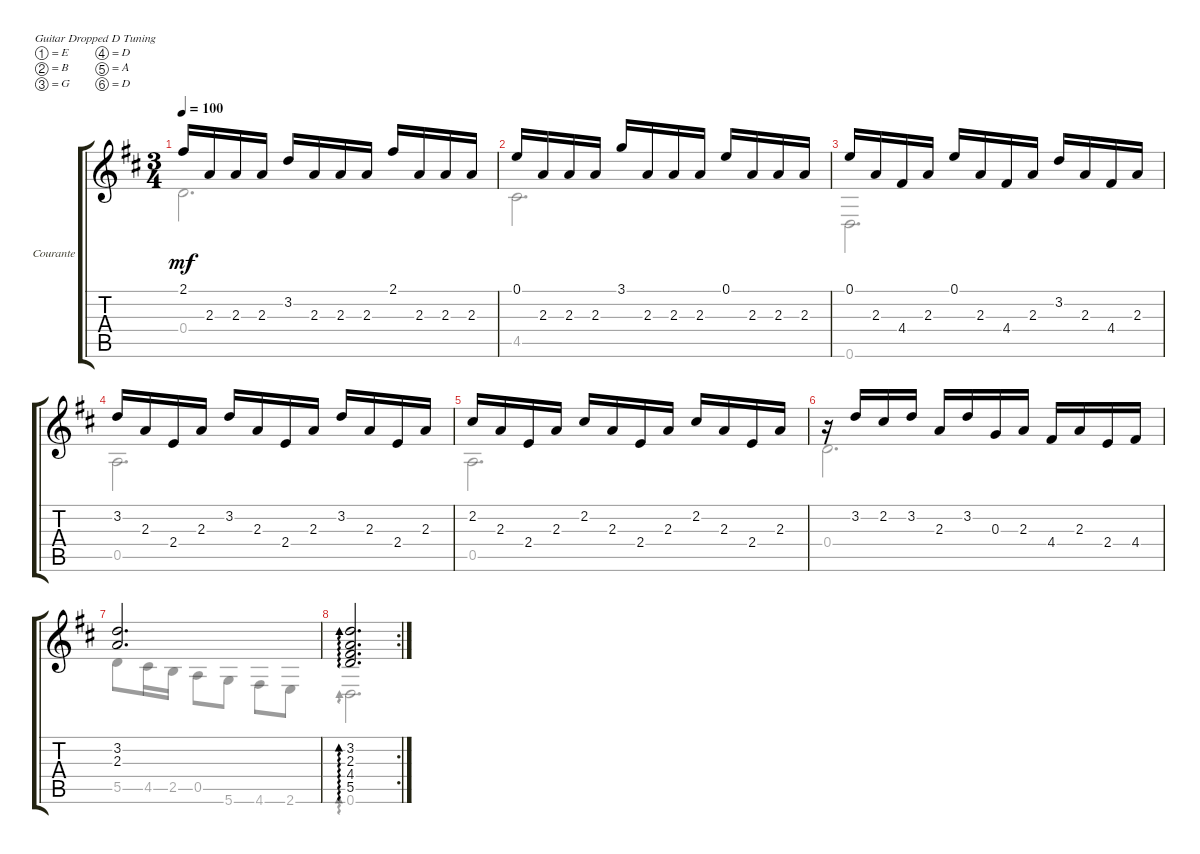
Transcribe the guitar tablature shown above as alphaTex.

\bracketExtendMode groupsimilarinstruments
\firstSystemTrackNameOrientation horizontal
\otherSystemsTrackNameOrientation horizontal
\track ("Courante" "Courante") {instrument acousticguitarnylon}
\staff {score tabs}
\tuning (E4 B3 G3 D3 A2 D2)
\voice
\ts (3 4)
\tempo 100
\clef g2
\ks d
2.1.16{dy mf} 2.3.16 2.3.16 2.3.16 3.2.16 2.3.16 2.3.16 2.3.16 2.1.16 2.3.16 2.3.16 2.3.16 |
0.1.16 2.3.16 2.3.16 2.3.16 3.1.16 2.3.16 2.3.16 2.3.16 0.1.16 2.3.16 2.3.16 2.3.16 |
0.1.16 2.3.16 4.4.16 2.3.16 0.1.16 2.3.16 4.4.16 2.3.16 3.2.16 2.3.16 4.4.16 2.3.16 |
3.2.16 2.3.16 2.4.16 2.3.16 3.2.16 2.3.16 2.4.16 2.3.16 3.2.16 2.3.16 2.4.16 2.3.16 |
2.2.16 2.3.16 2.4.16 2.3.16 2.2.16 2.3.16 2.4.16 2.3.16 2.2.16 2.3.16 2.4.16 2.3.16 |
r.16 3.2.16 2.2.16 3.2.16 2.3.16 3.2.16 0.3.16 2.3.16 4.4.16 2.3.16 2.4.16 4.4.16 |
(3.2 2.3).2{d} |
\rc 2
(3.2 2.3 4.4 5.5).2{d ad 0}
\voice
\clef g2
\ottava regular
\simile none
\ks d
0.4.2{d dy mf} |
4.5.2{d} |
0.6.2{d} |
0.5.2{d} |
0.5.2{d} |
0.4.2{d} |
5.5.8 4.5.16 2.5.16 0.5.8 5.6.8 4.6.8 2.6.8 |
0.6.2{d ad 0}
